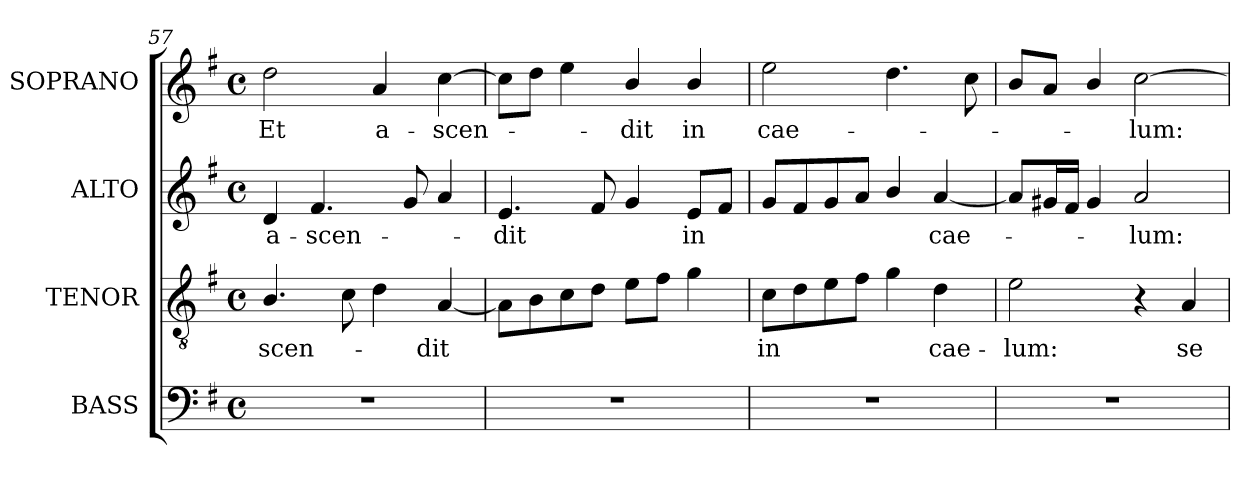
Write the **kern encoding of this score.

**kern	**kern	**text	**kern	**text	**kern	**text
*part4	*part3	*part3	*part2	*part2	*part1	*part1
*staff4	*staff3	*staff3	*staff2	*staff2	*staff1	*staff1
*I"BASS	*I"TENOR	*	*I"ALTO	*	*I"SOPRANO	*
*I'B.	*I'T.	*	*I'A.	*	*I'S.	*
*clefF4	*clefGv2	*	*clefG2	*	*clefG2	*
*	*ITrd7c12	*	*	*	*	*
*k[f#]	*k[f#]	*	*k[f#]	*	*k[f#]	*
*G:	*G:	*	*G:	*	*G:	*
*M4/4	*M4/4	*	*M4/4	*	*M4/4	*
*met(c)	*met(c)	*	*met(c)	*	*met(c)	*
=57	=57	=57	=57	=57	=57	=57
!	!	!LO:LY:b:color=#000000	!	!	!	!
!	!	!	!	!LO:LY:b:color=#000000	!	!
!	!	!	!	!	!	!LO:LY:b:color=#000000
1r	4.BBi/	-scen-	4di/	a-	2ddi\	Et
!	!	!	!	!LO:LY:b:color=#000000	!	!
.	.	.	4.f#i/	-scen-	.	.
.	8Ci\	.	.	.	.	.
!	!	!	!	!	!	!LO:LY:b:color=#000000
.	4Di\	.	.	.	4ai/	a-
.	.	.	8gi/	.	.	.
!	!	!LO:LY:b:color=#000000	!	!	!	!
!	!	!	!	!	!	!LO:LY:b:color=#000000
.	[4AAi/	-dit	4ai/	.	[4cci\	-scen-
=58	=58	=58	=58	=58	=58	=58
!	!	!	!	!LO:LY:b:color=#000000	!	!
1r	8AAi\L]	.	4.ei/	-dit	8cci\L]	.
.	8BBi\	.	.	.	8ddi\J	.
.	8Ci\	.	.	.	4eei\	.
.	8Di\J	.	8f#i/	.	.	.
!	!	!	!	!	!	!LO:LY:b:color=#000000
.	8Ei\L	.	4gi/	.	4bi/	-dit
.	8F#i\J	.	.	.	.	.
!	!	!	!	!LO:LY:b:color=#000000	!	!
!	!	!	!	!	!	!LO:LY:b:color=#000000
.	4Gi\	.	8ei/L	in	4bi/	in
.	.	.	8f#i/J	.	.	.
=59	=59	=59	=59	=59	=59	=59
!	!	!LO:LY:b:color=#000000	!	!	!	!
!	!	!	!	!	!	!LO:LY:b:color=#000000
1r	8Ci\L	in	8gi/L	.	2eei\	cae-
.	8Di\	.	8f#i/	.	.	.
.	8Ei\	.	8gi/	.	.	.
.	8F#i\J	.	8ai/J	.	.	.
.	4Gi\	.	4bi/	.	4.ddi\	.
!	!	!LO:LY:b:color=#000000	!	!	!	!
!	!	!	!	!LO:LY:b:color=#000000	!	!
.	4Di\	cae-	[4ai/	cae-	.	.
.	.	.	.	.	8cci\	.
=60	=60	=60	=60	=60	=60	=60
!	!	!LO:LY:b:color=#000000	!	!	!	!
1r	2Ei\	-lum:	8ai/L]	.	8bi/L	.
.	.	.	16g#Xi/L	.	8ai/J	.
.	.	.	16f#i/JJ	.	.	.
.	.	.	4g#i/	.	4bi/	.
!	!	!	!	!LO:LY:b:color=#000000	!	!
!	!	!	!	!	!	!LO:LY:b:color=#000000
.	4r	.	2ai/	-lum:	[2cci\	-lum:
!	!	!LO:LY:b:color=#000000	!	!	!	!
.	4AAi/	se-	.	.	.	.
=	=	=	=	=	=	=
*-	*-	*-	*-	*-	*-	*-
